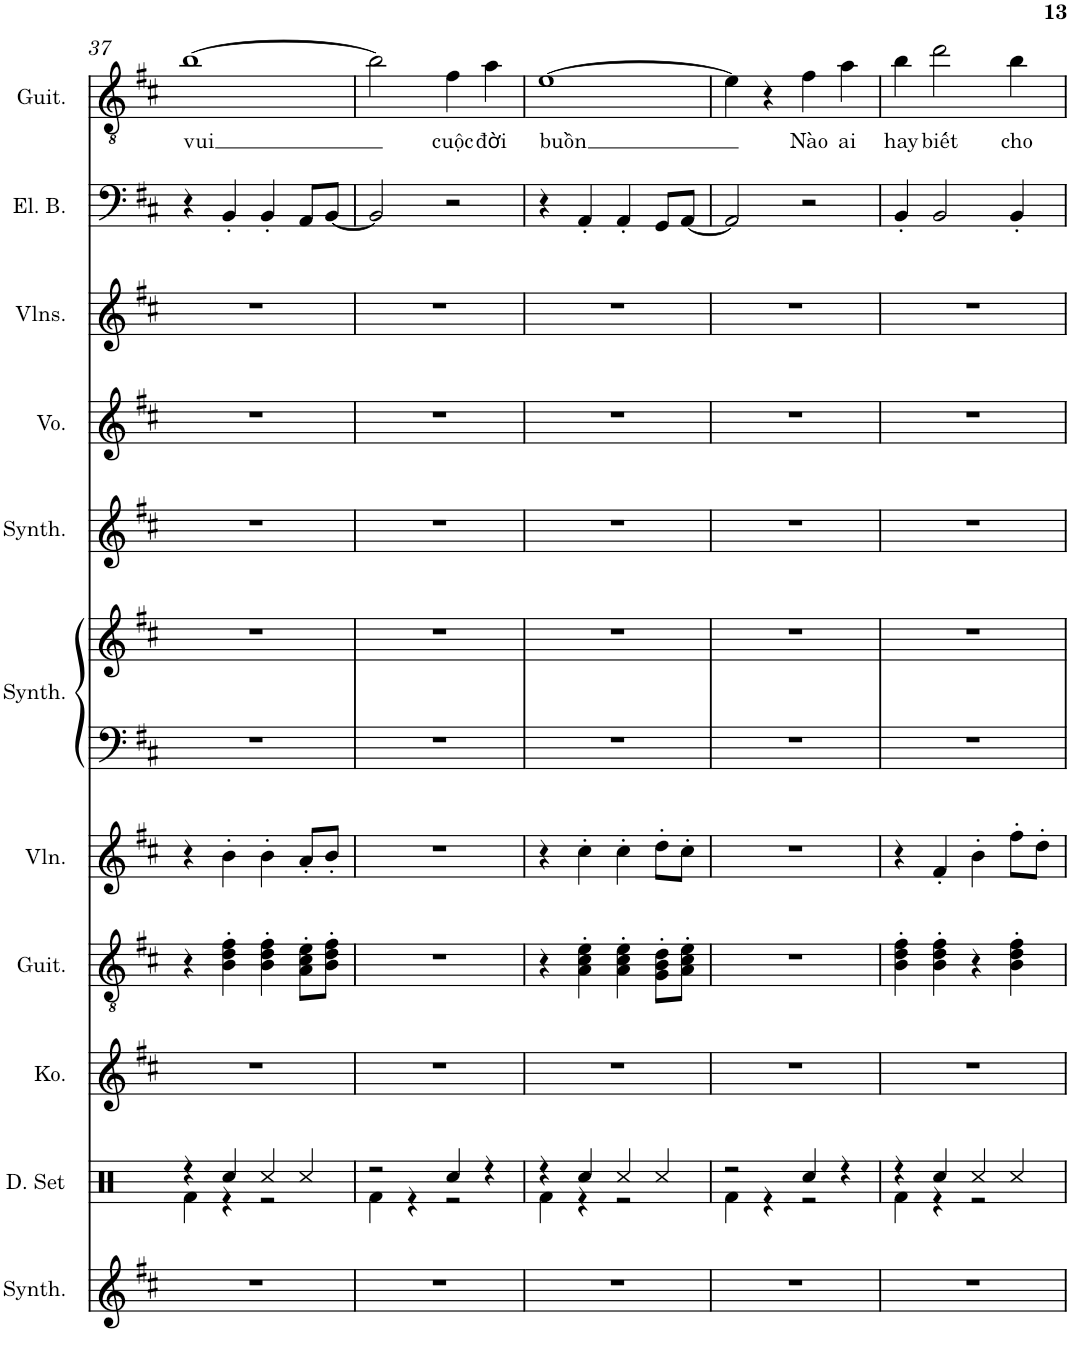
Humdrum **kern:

**kern	**kern	**kern	**kern	**kern	**kern	**kern	**kern	**kern	**kern	**kern	**kern	**text
*part11	*part10	*part9	*part8	*part7	*part6	*part6	*part5	*part4	*part3	*part2	*part1	*part1
*staff12	*staff11	*staff10	*staff9	*staff8	*staff7	*staff6	*staff5	*staff4	*staff3	*staff2	*staff1	*staff1
*I"Effect Synthesizer	*I"Drumset	*I"Koto	*I"Acoustic Guitar	*I"Violin	*I"Brass Synthesizer	*	*I"String Synthesizer	*I"Voice	*I"Violins	*I"Electric Bass	*I"Classical Guitar, BẾN THƯỢNG HẢI	*
*I'Synth.	*I'D. Set	*I'Ko.	*I'Guit.	*I'Vln.	*I'Synth.	*	*I'Synth.	*I'Vo.	*I'Vlns.	*I'El. B.	*I'Guit.	*
!!LO:PB:g=z
*clefG2	*clefX	*clefG2	*clefGv2	*clefG2	*clefF4	*clefG2	*clefG2	*clefG2	*clefG2	*clefF4	*clefGv2	*
*	*	*	*	*	*	*	*	*	*	*Trd7c12	*	*
*k[f#c#]	*k[]	*k[f#c#]	*k[f#c#]	*k[f#c#]	*k[f#c#]	*k[f#c#]	*k[f#c#]	*k[f#c#]	*k[f#c#]	*k[f#c#]	*k[f#c#]	*
*M4/4	*M4/4	*M4/4	*M4/4	*M4/4	*M4/4	*M4/4	*M4/4	*M4/4	*M4/4	*M4/4	*M4/4	*
=37	=37	=37	=37	=37	=37	=37	=37	=37	=37	=37	=37	=37
*	*^	*	*	*	*	*	*	*	*	*	*	*
!	!	!	!	!	!	!	!	!	!	!	!	!	!LO:LY:b
1r	4r	4Rf\	1r	4r	4r	1r	1r	1r	1r	1r	4r	[1b	vui
.	4Rcc/	4r	.	4B\' 4d\' 4f#\'	4b'\	.	.	.	.	.	4BB'/	.	.
.	4Rcc/	2r	.	4B\' 4d\' 4f#\'	4b'\	.	.	.	.	.	4BB'/	.	.
.	4Rcc/	.	.	8A\' 8c#\' 8e\'L	8a'/L	.	.	.	.	.	8AA/L	.	.
.	.	.	.	8B\' 8d\' 8f#\'J	8b'/J	.	.	.	.	.	[8BB/J	.	.
=38	=38	=38	=38	=38	=38	=38	=38	=38	=38	=38	=38	=38	=38
1r	2r	4Rf\	1r	1r	1r	1r	1r	1r	1r	1r	2BB/]	2b\]	.
.	.	4r	.	.	.	.	.	.	.	.	.	.	.
!	!	!	!	!	!	!	!	!	!	!	!	!	!LO:LY:b
.	4Rcc/	2r	.	.	.	.	.	.	.	.	2r	4f#\	cuộc
!	!	!	!	!	!	!	!	!	!	!	!	!	!LO:LY:b
.	4r	.	.	.	.	.	.	.	.	.	.	4a\	đời
=39	=39	=39	=39	=39	=39	=39	=39	=39	=39	=39	=39	=39	=39
!	!	!	!	!	!	!	!	!	!	!	!	!	!LO:LY:b
1r	4r	4Rf\	1r	4r	4r	1r	1r	1r	1r	1r	4r	[1e	buồn
.	4Rcc/	4r	.	4A\' 4c#\' 4e\'	4cc#'\	.	.	.	.	.	4AA'/	.	.
.	4Rcc/	2r	.	4A\' 4c#\' 4e\'	4cc#'\	.	.	.	.	.	4AA'/	.	.
.	4Rcc/	.	.	8G\' 8B\' 8d\'L	8dd'\L	.	.	.	.	.	8GG/L	.	.
.	.	.	.	8A\' 8c#\' 8e\'J	8cc#'\J	.	.	.	.	.	[8AA/J	.	.
=40	=40	=40	=40	=40	=40	=40	=40	=40	=40	=40	=40	=40	=40
1r	2r	4Rf\	1r	1r	1r	1r	1r	1r	1r	1r	2AA/]	4e\]	.
.	.	4r	.	.	.	.	.	.	.	.	.	4r	.
!	!	!	!	!	!	!	!	!	!	!	!	!	!LO:LY:b
.	4Rcc/	2r	.	.	.	.	.	.	.	.	2r	4f#\	Nào
!	!	!	!	!	!	!	!	!	!	!	!	!	!LO:LY:b
.	4r	.	.	.	.	.	.	.	.	.	.	4a\	ai
=41	=41	=41	=41	=41	=41	=41	=41	=41	=41	=41	=41	=41	=41
!	!	!	!	!	!	!	!	!	!	!	!	!	!LO:LY:b
1r	4r	4Rf\	1r	4B\' 4d\' 4f#\'	4r	1r	1r	1r	1r	1r	4BB'/	4b\	hay
!	!	!	!	!	!	!	!	!	!	!	!	!	!LO:LY:b
.	4Rcc/	4r	.	4B\' 4d\' 4f#\'	4f#'/	.	.	.	.	.	2BB/	2dd\	biết
.	4Rcc/	2r	.	4r	4b'\	.	.	.	.	.	.	.	.
!	!	!	!	!	!	!	!	!	!	!	!	!	!LO:LY:b
.	4Rcc/	.	.	4B\' 4d\' 4f#\'	8ff#'\L	.	.	.	.	.	4BB'/	4b\	cho
.	.	.	.	.	8dd'\J	.	.	.	.	.	.	.	.
*	*v	*v	*	*	*	*	*	*	*	*	*	*	*
=	=	=	=	=	=	=	=	=	=	=	=	=
*-	*-	*-	*-	*-	*-	*-	*-	*-	*-	*-	*-	*-
